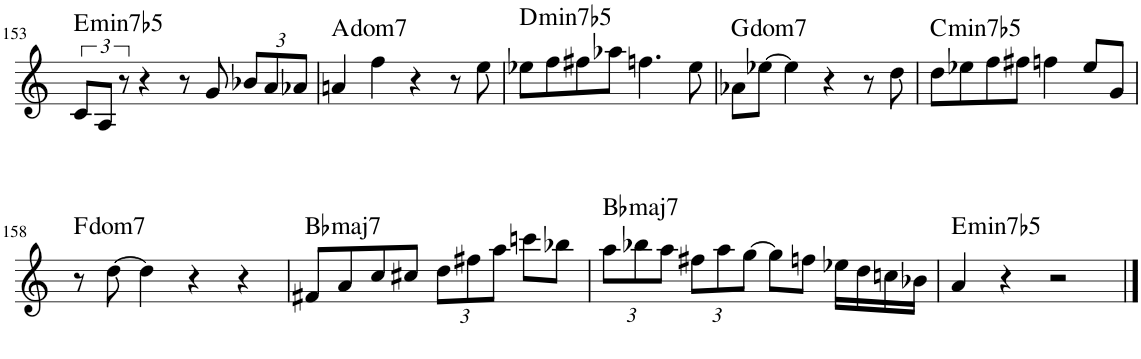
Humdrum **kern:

**kern	**harte
*part1	*part1
*staff1	*
*I"Piano	*
*I'Pno.	*
!!LO:PB:g=z
*clefG2	*
*k[]	*
*M4/4	*
=153	=153
!	!LO:H:kt=min7b5
12c/L	E:hdim7
12A/J	.
12r	.
4r	.
8r	.
8g/	.
*Xbrackettup	*
12b-X/L	.
12a/	.
12a-X/J	.
=154	=154
!	!LO:H:kt=dom
4an/	.
4ff\	.
4r	.
8r	.
8ee\	.
=155	=155
!	!LO:H:kt=min7b5
8ee-X\L	D:hdim7
8ff\	.
8ff#X\	.
8aa-X\J	.
4.ffn\	.
8ee-\	.
=156	=156
!	!LO:H:kt=dom
8a-X\L	.
[8ee-X\J	.
4ee-\]	.
4r	.
8r	.
8dd\	.
=157	=157
!	!LO:H:kt=min7b5
8dd\L	C:hdim7
8ee-X\	.
8ff\	.
8ff#X\J	.
4ffn\	.
8ee-/L	.
8g/J	.
!!LO:LB:g=z
=158	=158
!	!LO:H:kt=dom
8r	.
[8dd\	.
4dd\]	.
4r	.
4r	.
=159	=159
!	!LO:H:kt=maj7
8f#X/L	Bb:maj7
8a/	.
8cc/	.
8cc#X/J	.
12dd\L	.
12ff#X\	.
12aa\J	.
8cccn\L	.
8bb-X\J	.
=160	=160
!	!LO:H:kt=maj7
12aa\L	Bb:maj7
12bb-X\	.
12aa\J	.
12ff#X\L	.
12aa\	.
[12gg\J	.
8gg\L]	.
8ffn\J	.
16ee-X\LL	.
16dd\	.
16ccn\	.
16b-X\JJ	.
=161	=161
!	!LO:H:kt=min7b5
4a/	E:hdim7
4r	.
2r	.
==	==
*-	*-
